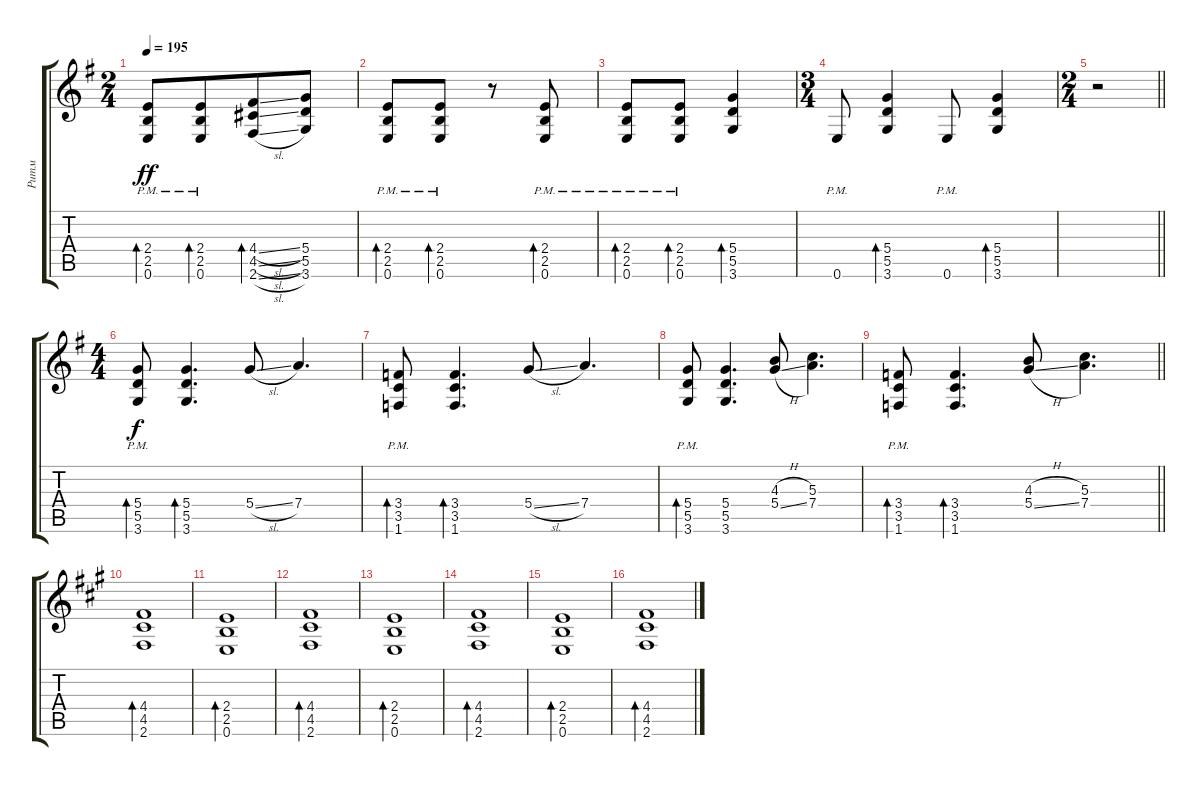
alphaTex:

\track ("Ритм" "Ритм") {instrument distortionguitar}
\staff {score tabs}
\tuning (E4 B3 G3 D3 A2 E2) {hide}
\ts (2 4)
\tempo 195
\clef g2
\ks eminor
(2.4{pm} 2.5{pm} 0.6{pm}).8{bd 30 dy ff} (2.4{pm} 2.5{pm} 0.6{pm}).8{bd 30 beam merge} (4.4{sl} 4.5{sl} 2.6{sl}).8{bd 30} (5.4 5.5 3.6).8 |
(2.4{pm} 2.5{pm} 0.6{pm}).8{bd 30} (2.4{pm} 2.5{pm} 0.6{pm}).8{bd 30} r.8 (2.4{pm} 2.5{pm} 0.6{pm}).8{bd 30} |
(2.4{pm} 2.5{pm} 0.6{pm}).8{bd 30} (2.4{pm} 2.5{pm} 0.6{pm}).8{bd 30} (5.4 5.5 3.6).4{bd 30} |
\ts (3 4)
0.6{pm}.8 (5.4 5.5 3.6).4{bd 30} 0.6{pm}.8 (5.4 5.5 3.6).4{bd 30} |
\ts (2 4)
\barLineRight lightlight
r.2 |
\ts (4 4)
\section ("" "")
(5.4{pm} 5.5{pm} 3.6{pm}).8{bd 30 dy f} (5.4 5.5 3.6).4{d bd 30} 5.4{sl}.8 7.4.4{d} |
(3.4{pm} 3.5{pm} 1.6{pm}).8{bd 30} (3.4 3.5 1.6).4{d bd 30} 5.4{sl}.8 7.4.4{d} |
(5.4{pm} 5.5{pm} 3.6{pm}).8{bd 30} (5.4 5.5 3.6).4{d} (4.3{h} 5.4{sl}).8 (5.3 7.4).4{d} |
\barLineRight lightlight
(3.4{pm} 3.5{pm} 1.6{pm}).8{bd 30} (3.4 3.5 1.6).4{d bd 30} (4.3{h} 5.4{sl}).8 (5.3 7.4).4{d} |
\section ("" "")
\ks f#minor
(4.4 4.5 2.6).1{bd 30} |
(2.4 2.5 0.6).1{bd 30} |
(4.4 4.5 2.6).1{bd 30} |
(2.4 2.5 0.6).1{bd 30} |
(4.4 4.5 2.6).1{bd 30} |
(2.4 2.5 0.6).1{bd 30} |
(4.4 4.5 2.6).1{bd 30}
